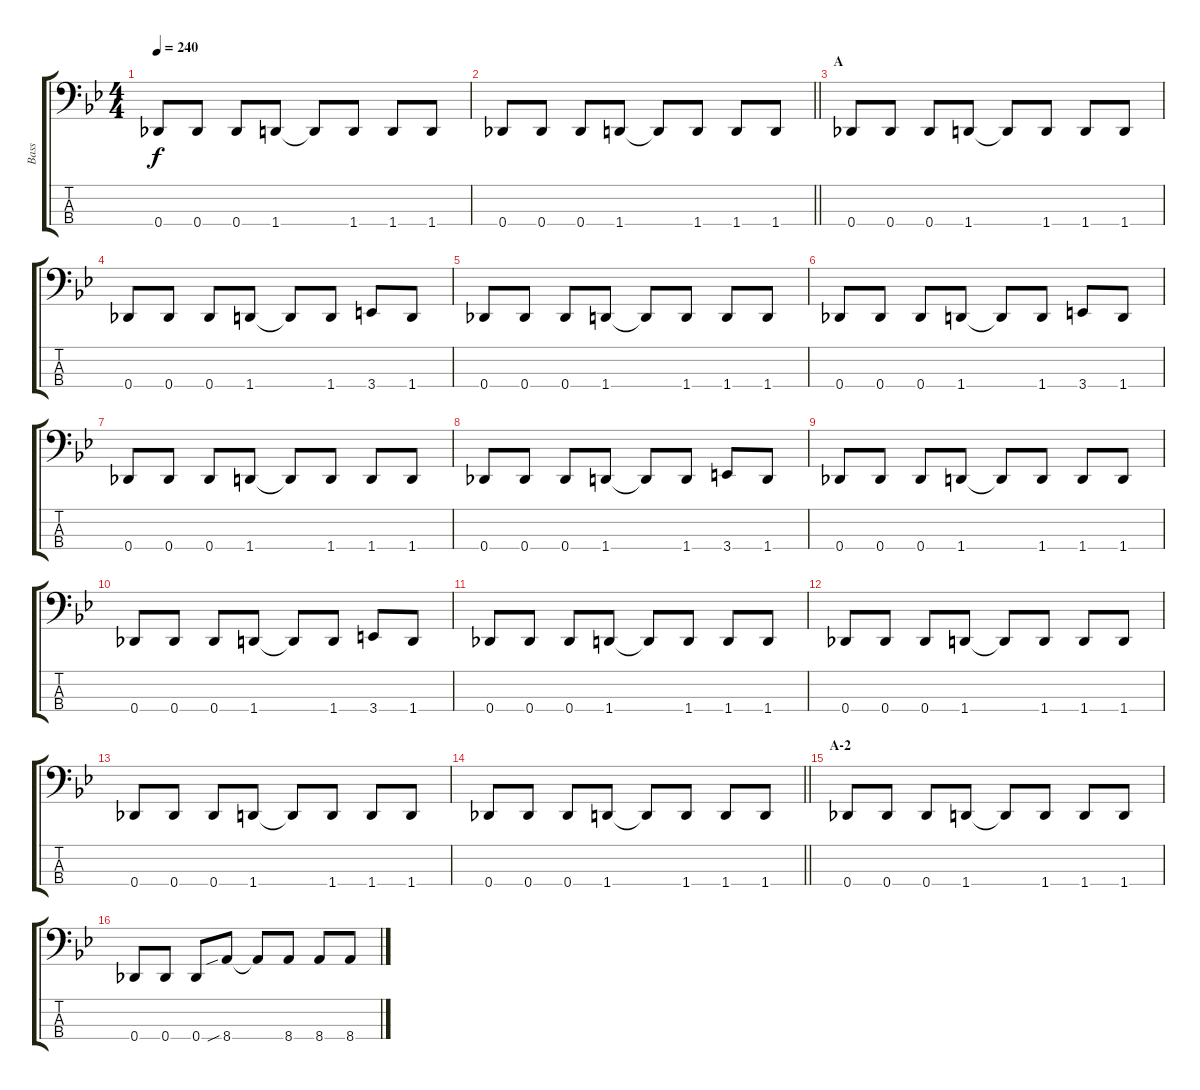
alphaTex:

\track ("Bass" "Bass") {instrument electricbasspick}
\staff {score tabs}
\tuning (Gb2 Db2 Ab1 Db1) {hide}
\ts (4 4)
\tempo 240
\clef f4
\ks bb
0.4.8{dy f} 0.4.8 0.4.8 1.4.8 1.4{t}.8 1.4.8 1.4.8 1.4.8 |
\barLineRight lightlight
0.4.8 0.4.8 0.4.8 1.4.8 1.4{t}.8 1.4.8 1.4.8 1.4.8 |
\section ("" "A")
0.4.8 0.4.8 0.4.8 1.4.8 1.4{t}.8 1.4.8 1.4.8 1.4.8 |
0.4.8 0.4.8 0.4.8 1.4.8 1.4{t}.8 1.4.8 3.4.8 1.4.8 |
0.4.8 0.4.8 0.4.8 1.4.8 1.4{t}.8 1.4.8 1.4.8 1.4.8 |
0.4.8 0.4.8 0.4.8 1.4.8 1.4{t}.8 1.4.8 3.4.8 1.4.8 |
0.4.8 0.4.8 0.4.8 1.4.8 1.4{t}.8 1.4.8 1.4.8 1.4.8 |
0.4.8 0.4.8 0.4.8 1.4.8 1.4{t}.8 1.4.8 3.4.8 1.4.8 |
0.4.8 0.4.8 0.4.8 1.4.8 1.4{t}.8 1.4.8 1.4.8 1.4.8 |
0.4.8 0.4.8 0.4.8 1.4.8 1.4{t}.8 1.4.8 3.4.8 1.4.8 |
0.4.8 0.4.8 0.4.8 1.4.8 1.4{t}.8 1.4.8 1.4.8 1.4.8 |
0.4.8 0.4.8 0.4.8 1.4.8 1.4{t}.8 1.4.8 1.4.8 1.4.8 |
0.4.8 0.4.8 0.4.8 1.4.8 1.4{t}.8 1.4.8 1.4.8 1.4.8 |
\barLineRight lightlight
0.4.8 0.4.8 0.4.8 1.4.8 1.4{t}.8 1.4.8 1.4.8 1.4.8 |
\section ("" "A-2")
0.4.8 0.4.8 0.4.8 1.4.8 1.4{t}.8 1.4.8 1.4.8 1.4.8 |
0.4.8 0.4.8 0.4.8 8.4{sib}.8 8.4{t}.8 8.4.8 8.4.8 8.4.8
